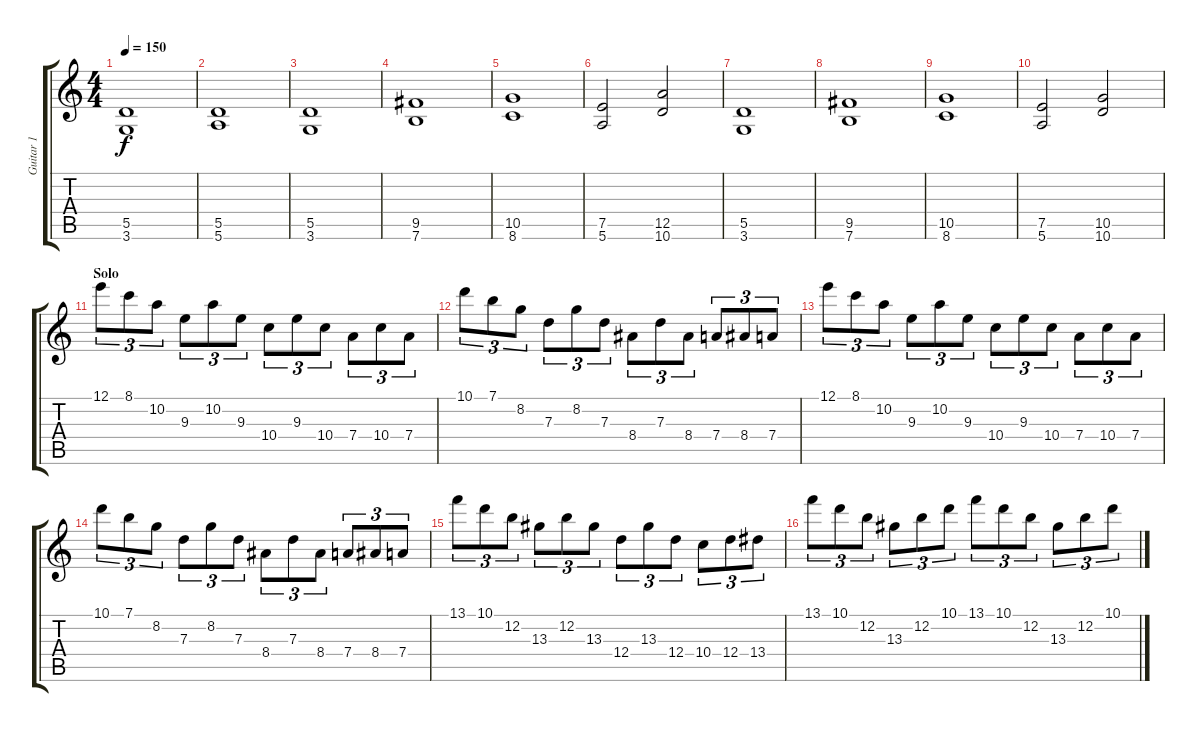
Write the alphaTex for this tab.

\track ("Guitar 1" "Guitar 1") {instrument overdrivenguitar}
\staff {score tabs}
\tuning (E4 B3 G3 D3 A2 E2) {hide}
\ts (4 4)
\tempo 150
\clef g2
\ks c
(5.5 3.6).1{dy f} |
(5.5 5.6).1 |
(5.5 3.6).1 |
(9.5 7.6).1 |
(10.5 8.6).1 |
(7.5 5.6).2 (12.5 10.6).2 |
(5.5 3.6).1 |
(9.5 7.6).1 |
(10.5 8.6).1 |
(7.5 5.6).2 (10.5 10.6).2 |
\section ("" "Solo")
12.1.8{tu (3 2) volume 16} 8.1.8{tu (3 2)} 10.2.8{tu (3 2)} 9.3.8{tu (3 2)} 10.2.8{tu (3 2)} 9.3.8{tu (3 2)} 10.4.8{tu (3 2)} 9.3.8{tu (3 2)} 10.4.8{tu (3 2)} 7.4.8{tu (3 2)} 10.4.8{tu (3 2)} 7.4.8{tu (3 2)} |
10.1.8{tu (3 2)} 7.1.8{tu (3 2)} 8.2.8{tu (3 2)} 7.3.8{tu (3 2)} 8.2.8{tu (3 2)} 7.3.8{tu (3 2)} 8.4.8{tu (3 2)} 7.3.8{tu (3 2)} 8.4.8{tu (3 2)} 7.4.8{tu (3 2)} 8.4.8{tu (3 2)} 7.4.8{tu (3 2)} |
12.1.8{tu (3 2)} 8.1.8{tu (3 2)} 10.2.8{tu (3 2)} 9.3.8{tu (3 2)} 10.2.8{tu (3 2)} 9.3.8{tu (3 2)} 10.4.8{tu (3 2)} 9.3.8{tu (3 2)} 10.4.8{tu (3 2)} 7.4.8{tu (3 2)} 10.4.8{tu (3 2)} 7.4.8{tu (3 2)} |
10.1.8{tu (3 2)} 7.1.8{tu (3 2)} 8.2.8{tu (3 2)} 7.3.8{tu (3 2)} 8.2.8{tu (3 2)} 7.3.8{tu (3 2)} 8.4.8{tu (3 2)} 7.3.8{tu (3 2)} 8.4.8{tu (3 2)} 7.4.8{tu (3 2)} 8.4.8{tu (3 2)} 7.4.8{tu (3 2)} |
13.1.8{tu (3 2)} 10.1.8{tu (3 2)} 12.2.8{tu (3 2)} 13.3.8{tu (3 2)} 12.2.8{tu (3 2)} 13.3.8{tu (3 2)} 12.4.8{tu (3 2)} 13.3.8{tu (3 2)} 12.4.8{tu (3 2)} 10.4.8{tu (3 2)} 12.4.8{tu (3 2)} 13.4.8{tu (3 2)} |
13.1.8{tu (3 2)} 10.1.8{tu (3 2)} 12.2.8{tu (3 2)} 13.3.8{tu (3 2)} 12.2.8{tu (3 2)} 10.1.8{tu (3 2)} 13.1.8{tu (3 2)} 10.1.8{tu (3 2)} 12.2.8{tu (3 2)} 13.3.8{tu (3 2)} 12.2.8{tu (3 2)} 10.1.8{tu (3 2)}
